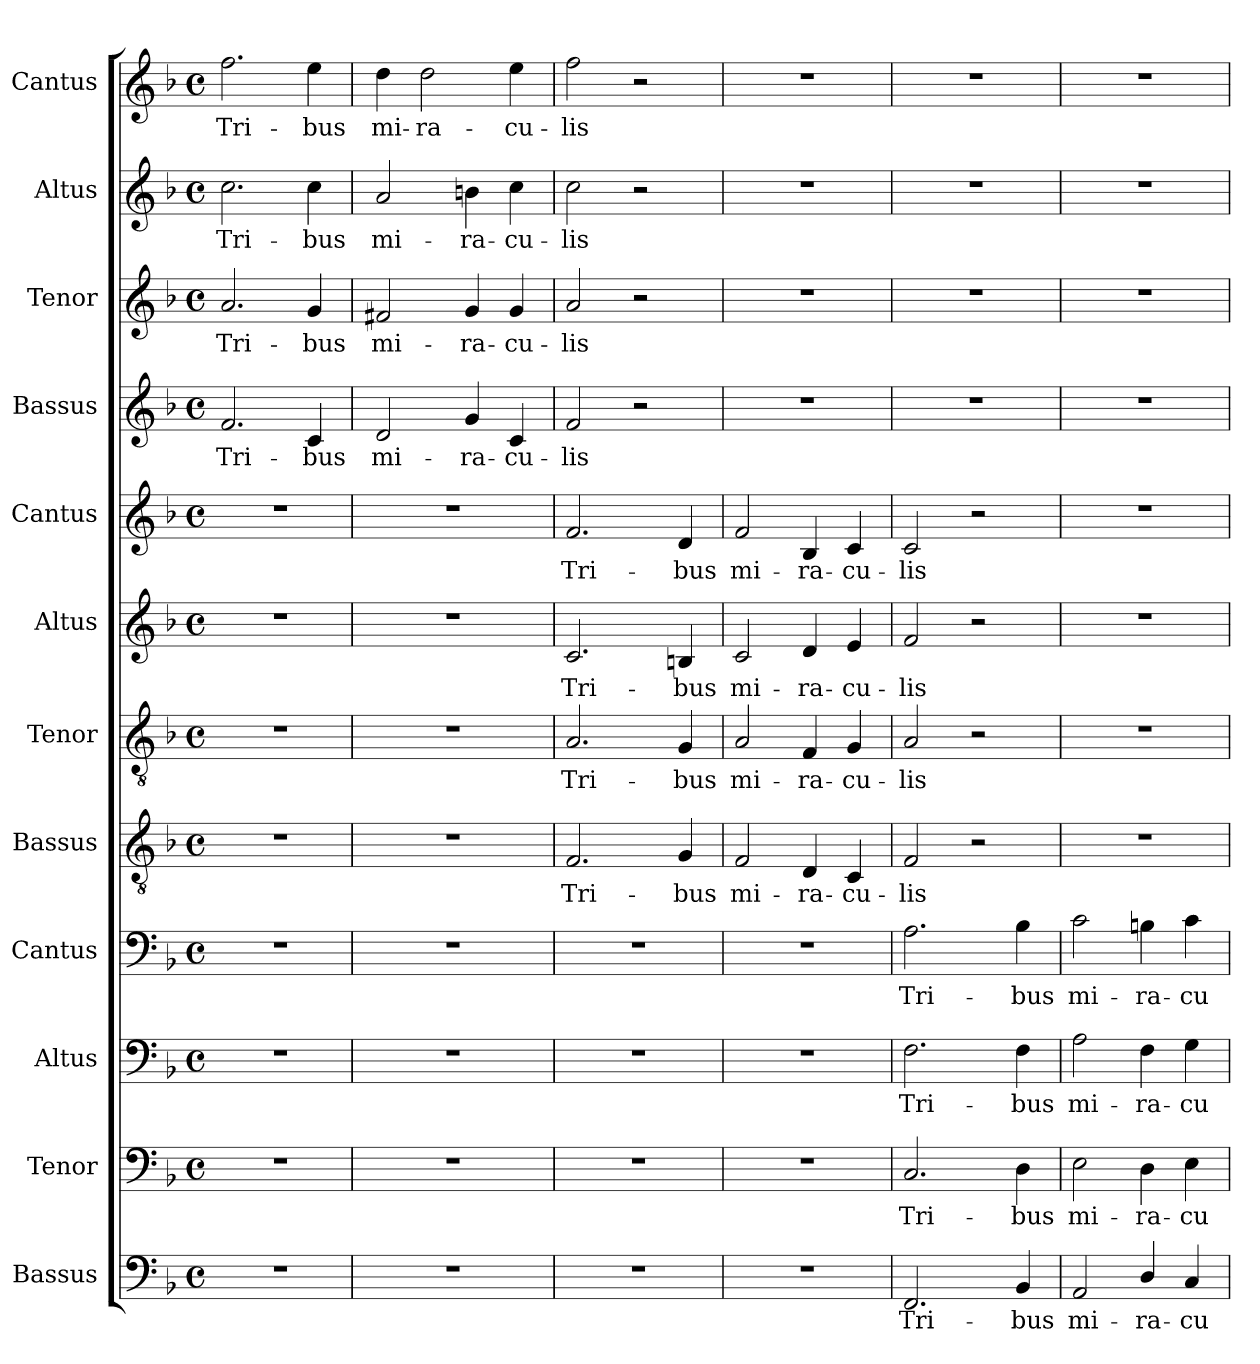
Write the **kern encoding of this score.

**kern	**text	**kern	**text	**kern	**text	**kern	**text	**kern	**text	**kern	**text	**kern	**text	**kern	**text	**kern	**text	**kern	**text	**kern	**text	**kern	**text
*part12	*part12	*part11	*part11	*part10	*part10	*part9	*part9	*part8	*part8	*part7	*part7	*part6	*part6	*part5	*part5	*part4	*part4	*part3	*part3	*part2	*part2	*part1	*part1
*staff12	*staff12	*staff11	*staff11	*staff10	*staff10	*staff9	*staff9	*staff8	*staff8	*staff7	*staff7	*staff6	*staff6	*staff5	*staff5	*staff4	*staff4	*staff3	*staff3	*staff2	*staff2	*staff1	*staff1
*I"Bassus	*	*I"Tenor	*	*I"Altus	*	*I"Cantus	*	*I"Bassus	*	*I"Tenor	*	*I"Altus	*	*I"Cantus	*	*I"Bassus	*	*I"Tenor	*	*I"Altus	*	*I"Cantus	*
!!LO:PB:g=z
*stria5	*	*stria5	*	*stria5	*	*stria5	*	*stria5	*	*stria5	*	*stria5	*	*stria5	*	*stria5	*	*stria5	*	*stria5	*	*stria5	*
*clefF4	*	*clefF4	*	*clefF4	*	*clefF4	*	*clefGv2	*	*clefGv2	*	*clefG2	*	*clefG2	*	*clefG2	*	*clefG2	*	*clefG2	*	*clefG2	*
*k[b-]	*	*k[b-]	*	*k[b-]	*	*k[b-]	*	*k[b-]	*	*k[b-]	*	*k[b-]	*	*k[b-]	*	*k[b-]	*	*k[b-]	*	*k[b-]	*	*k[b-]	*
*F:	*	*F:	*	*F:	*	*F:	*	*F:	*	*F:	*	*F:	*	*F:	*	*F:	*	*F:	*	*F:	*	*F:	*
*M4/4	*	*M4/4	*	*M4/4	*	*M4/4	*	*M4/4	*	*M4/4	*	*M4/4	*	*M4/4	*	*M4/4	*	*M4/4	*	*M4/4	*	*M4/4	*
*met(c)	*	*met(c)	*	*met(c)	*	*met(c)	*	*met(c)	*	*met(c)	*	*met(c)	*	*met(c)	*	*met(c)	*	*met(c)	*	*met(c)	*	*met(c)	*
=1	=1	=1	=1	=1	=1	=1	=1	=1	=1	=1	=1	=1	=1	=1	=1	=1	=1	=1	=1	=1	=1	=1	=1
!	!	!	!	!	!	!	!	!	!	!	!	!	!	!	!	!	!LO:LY:b:cj	!	!LO:LY:b:cj	!	!LO:LY:b:cj	!	!LO:LY:b:cj
1r	.	1r	.	1r	.	1r	.	1r	.	1r	.	1r	.	1r	.	2.f/	Tri-	2.a/	Tri-	2.cc\	Tri-	2.ff\	Tri-
!	!	!	!	!	!	!	!	!	!	!	!	!	!	!	!	!	!LO:LY:b:cj	!	!LO:LY:b:cj	!	!LO:LY:b:cj	!	!LO:LY:b:cj
.	.	.	.	.	.	.	.	.	.	.	.	.	.	.	.	4c/	-bus	4g/	-bus	4cc\	-bus	4ee\	-bus
=2	=2	=2	=2	=2	=2	=2	=2	=2	=2	=2	=2	=2	=2	=2	=2	=2	=2	=2	=2	=2	=2	=2	=2
!	!	!	!	!	!	!	!	!	!	!	!	!	!	!	!	!	!LO:LY:b:cj	!	!LO:LY:b:cj	!	!LO:LY:b:cj	!	!LO:LY:b:cj
1r	.	1r	.	1r	.	1r	.	1r	.	1r	.	1r	.	1r	.	2d/	mi-	2f#X/	mi-	2a/	mi-	4dd\	mi-
!	!	!	!	!	!	!	!	!	!	!	!	!	!	!	!	!	!	!	!	!	!	!	!LO:LY:b
.	.	.	.	.	.	.	.	.	.	.	.	.	.	.	.	.	.	.	.	.	.	2dd\	-ra-
!	!	!	!	!	!	!	!	!	!	!	!	!	!	!	!	!	!LO:LY:b:cj	!	!LO:LY:b:cj	!	!LO:LY:b:cj	!	!
.	.	.	.	.	.	.	.	.	.	.	.	.	.	.	.	4g/	-ra-	4g/	-ra-	4bn\	-ra-	.	.
!	!	!	!	!	!	!	!	!	!	!	!	!	!	!	!	!	!LO:LY:b:cj	!	!LO:LY:b:cj	!	!LO:LY:b:cj	!	!LO:LY:b:cj
.	.	.	.	.	.	.	.	.	.	.	.	.	.	.	.	4c/	-cu-	4g/	-cu-	4cc\	-cu-	4ee\	-cu-
=3	=3	=3	=3	=3	=3	=3	=3	=3	=3	=3	=3	=3	=3	=3	=3	=3	=3	=3	=3	=3	=3	=3	=3
!	!	!	!	!	!	!	!	!	!LO:LY:b:cj	!	!LO:LY:b:cj	!	!LO:LY:b:cj	!	!LO:LY:b:cj	!	!LO:LY:b:cj	!	!LO:LY:b:cj	!	!LO:LY:b:cj	!	!LO:LY:b:cj
1r	.	1r	.	1r	.	1r	.	2.F/	Tri-	2.A/	Tri-	2.c/	Tri-	2.f/	Tri-	2f/	-lis	2a/	-lis	2cc\	-lis	2ff\	-lis
.	.	.	.	.	.	.	.	.	.	.	.	.	.	.	.	2r	.	2r	.	2r	.	2r	.
!	!	!	!	!	!	!	!	!	!LO:LY:b:cj	!	!LO:LY:b:cj	!	!LO:LY:b:cj	!	!LO:LY:b:cj	!	!	!	!	!	!	!	!
.	.	.	.	.	.	.	.	4G/	-bus	4G/	-bus	4Bn/	-bus	4d/	-bus	.	.	.	.	.	.	.	.
=4	=4	=4	=4	=4	=4	=4	=4	=4	=4	=4	=4	=4	=4	=4	=4	=4	=4	=4	=4	=4	=4	=4	=4
!	!	!	!	!	!	!	!	!	!LO:LY:b:cj	!	!LO:LY:b:cj	!	!LO:LY:b:cj	!	!LO:LY:b:cj	!	!	!	!	!	!	!	!
1r	.	1r	.	1r	.	1r	.	2F/	mi-	2A/	mi-	2c/	mi-	2f/	mi-	1r	.	1r	.	1r	.	1r	.
!	!	!	!	!	!	!	!	!	!LO:LY:b:cj	!	!LO:LY:b:cj	!	!LO:LY:b:cj	!	!LO:LY:b:cj	!	!	!	!	!	!	!	!
.	.	.	.	.	.	.	.	4D/	-ra-	4F/	-ra-	4d/	-ra-	4B-/	-ra-	.	.	.	.	.	.	.	.
!	!	!	!	!	!	!	!	!	!LO:LY:b:cj	!	!LO:LY:b:cj	!	!LO:LY:b:cj	!	!LO:LY:b:cj	!	!	!	!	!	!	!	!
.	.	.	.	.	.	.	.	4C/	-cu-	4G/	-cu-	4e/	-cu-	4c/	-cu-	.	.	.	.	.	.	.	.
=5	=5	=5	=5	=5	=5	=5	=5	=5	=5	=5	=5	=5	=5	=5	=5	=5	=5	=5	=5	=5	=5	=5	=5
!	!LO:LY:b:cj	!	!LO:LY:b:cj	!	!LO:LY:b:cj	!	!LO:LY:b:cj	!	!LO:LY:b:cj	!	!LO:LY:b:cj	!	!LO:LY:b:cj	!	!LO:LY:b:cj	!	!	!	!	!	!	!	!
2.FF/	Tri-	2.C/	Tri-	2.F\	Tri-	2.A\	Tri-	2F/	-lis	2A/	-lis	2f/	-lis	2c/	-lis	1r	.	1r	.	1r	.	1r	.
.	.	.	.	.	.	.	.	2r	.	2r	.	2r	.	2r	.	.	.	.	.	.	.	.	.
!	!LO:LY:b:cj	!	!LO:LY:b:cj	!	!LO:LY:b:cj	!	!LO:LY:b:cj	!	!	!	!	!	!	!	!	!	!	!	!	!	!	!	!
4BB-/	-bus	4D\	-bus	4F\	-bus	4B-\	-bus	.	.	.	.	.	.	.	.	.	.	.	.	.	.	.	.
!!LO:PB:g=z
=6	=6	=6	=6	=6	=6	=6	=6	=6	=6	=6	=6	=6	=6	=6	=6	=6	=6	=6	=6	=6	=6	=6	=6
!	!LO:LY:b:cj	!	!LO:LY:b:cj	!	!LO:LY:b:cj	!	!LO:LY:b:cj	!	!	!	!	!	!	!	!	!	!	!	!	!	!	!	!
2AA/	mi-	2E\	mi-	2A\	mi-	2c\	mi-	1r	.	1r	.	1r	.	1r	.	1r	.	1r	.	1r	.	1r	.
!	!LO:LY:b:cj	!	!LO:LY:b:cj	!	!LO:LY:b:cj	!	!LO:LY:b:cj	!	!	!	!	!	!	!	!	!	!	!	!	!	!	!	!
4D/	-ra-	4D\	-ra-	4F\	-ra-	4Bn\	-ra-	.	.	.	.	.	.	.	.	.	.	.	.	.	.	.	.
!	!LO:LY:b:cj	!	!LO:LY:b:cj	!	!LO:LY:b:cj	!	!LO:LY:b:cj	!	!	!	!	!	!	!	!	!	!	!	!	!	!	!	!
4C/	-cu-	4E\	-cu-	4G\	-cu-	4c\	-cu-	.	.	.	.	.	.	.	.	.	.	.	.	.	.	.	.
=	=	=	=	=	=	=	=	=	=	=	=	=	=	=	=	=	=	=	=	=	=	=	=
*-	*-	*-	*-	*-	*-	*-	*-	*-	*-	*-	*-	*-	*-	*-	*-	*-	*-	*-	*-	*-	*-	*-	*-
